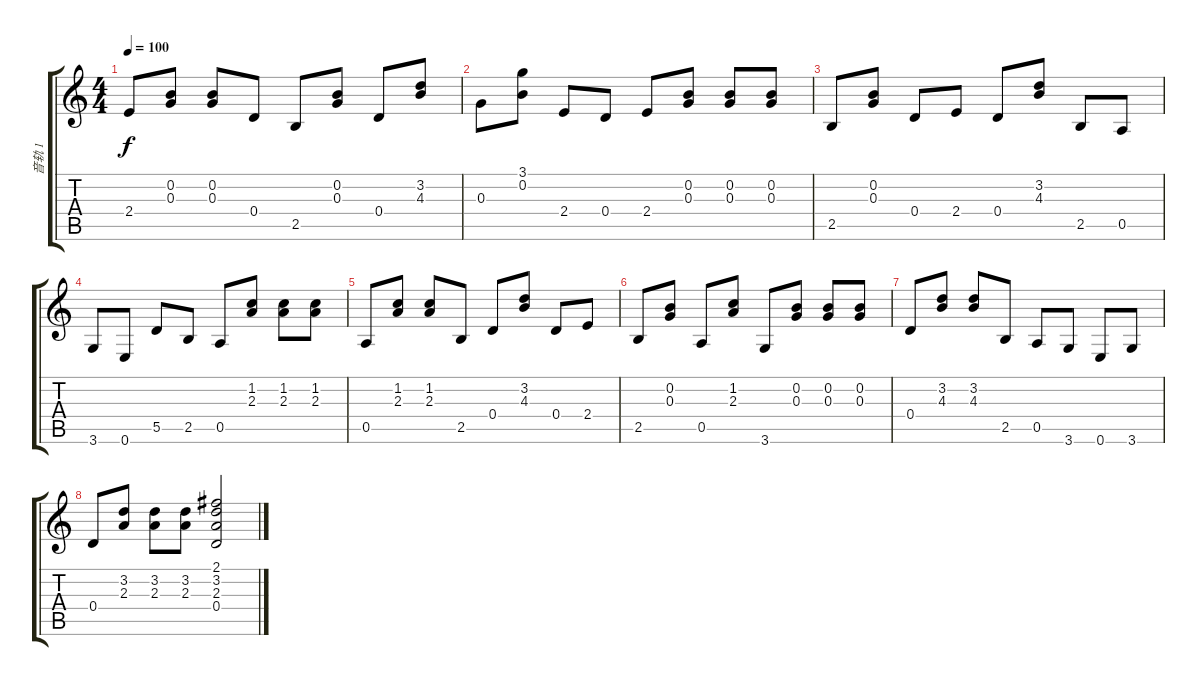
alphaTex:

\track ("音轨 1" "音轨 1") {instrument acousticguitarsteel}
\staff {score tabs}
\tuning (E4 B3 G3 D3 A2 E2) {hide}
\ts (4 4)
\tempo 100
\clef g2
\ks c
2.4.8{dy f} (0.2 0.3).8 (0.2 0.3).8 0.4.8 2.5.8 (0.2 0.3).8 0.4.8 (3.2 4.3).8 |
0.3.8 (3.1 0.2).8 2.4.8 0.4.8 2.4.8 (0.2 0.3).8 (0.2 0.3).8 (0.2 0.3).8 |
2.5.8 (0.2 0.3).8 0.4.8 2.4.8 0.4.8 (3.2 4.3).8 2.5.8 0.5.8 |
3.6.8 0.6.8 5.5.8 2.5.8 0.5.8 (1.2 2.3).8 (1.2 2.3).8 (1.2 2.3).8 |
0.5.8 (1.2 2.3).8 (1.2 2.3).8 2.5.8 0.4.8 (3.2 4.3).8 0.4.8 2.4.8 |
2.5.8 (0.2 0.3).8 0.5.8 (1.2 2.3).8 3.6.8 (0.2 0.3).8 (0.2 0.3).8 (0.2 0.3).8 |
0.4.8 (3.2 4.3).8 (3.2 4.3).8 2.5.8 0.5.8 3.6.8 0.6.8 3.6.8 |
0.4.8 (3.2 2.3).8 (3.2 2.3).8 (3.2 2.3).8 (2.1 3.2 2.3 0.4).2
